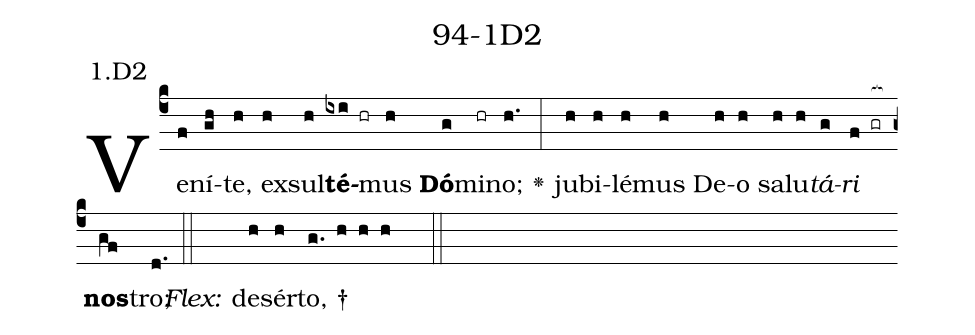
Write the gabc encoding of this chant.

name: 94-1D2;
annotation: 1.D2;
%%
(c4)Ve(f)ní(gh)te,(h) ex(h)sul(h)<b>té</b>(ixi hr)mus(h) <b>Dó</b>(g)mi(hr)no;(h.) <v>\greheightstar</v>(:) ju(h)bi(h)lé(h)mus(h) De(h)o(h) sa(h)lu(h)<i>tá</i>(g)<i>ri</i>(f gr[ocb:1{]) <b>nos</b>(gf[ocb:0}])tro;(d.) (::)
<i>Flex:</i>()  de(h)sér(h)to, †(g. h h h  ::)

%E(h) u(h) o(g) u(f) a(gf) e.(d.) (::)
